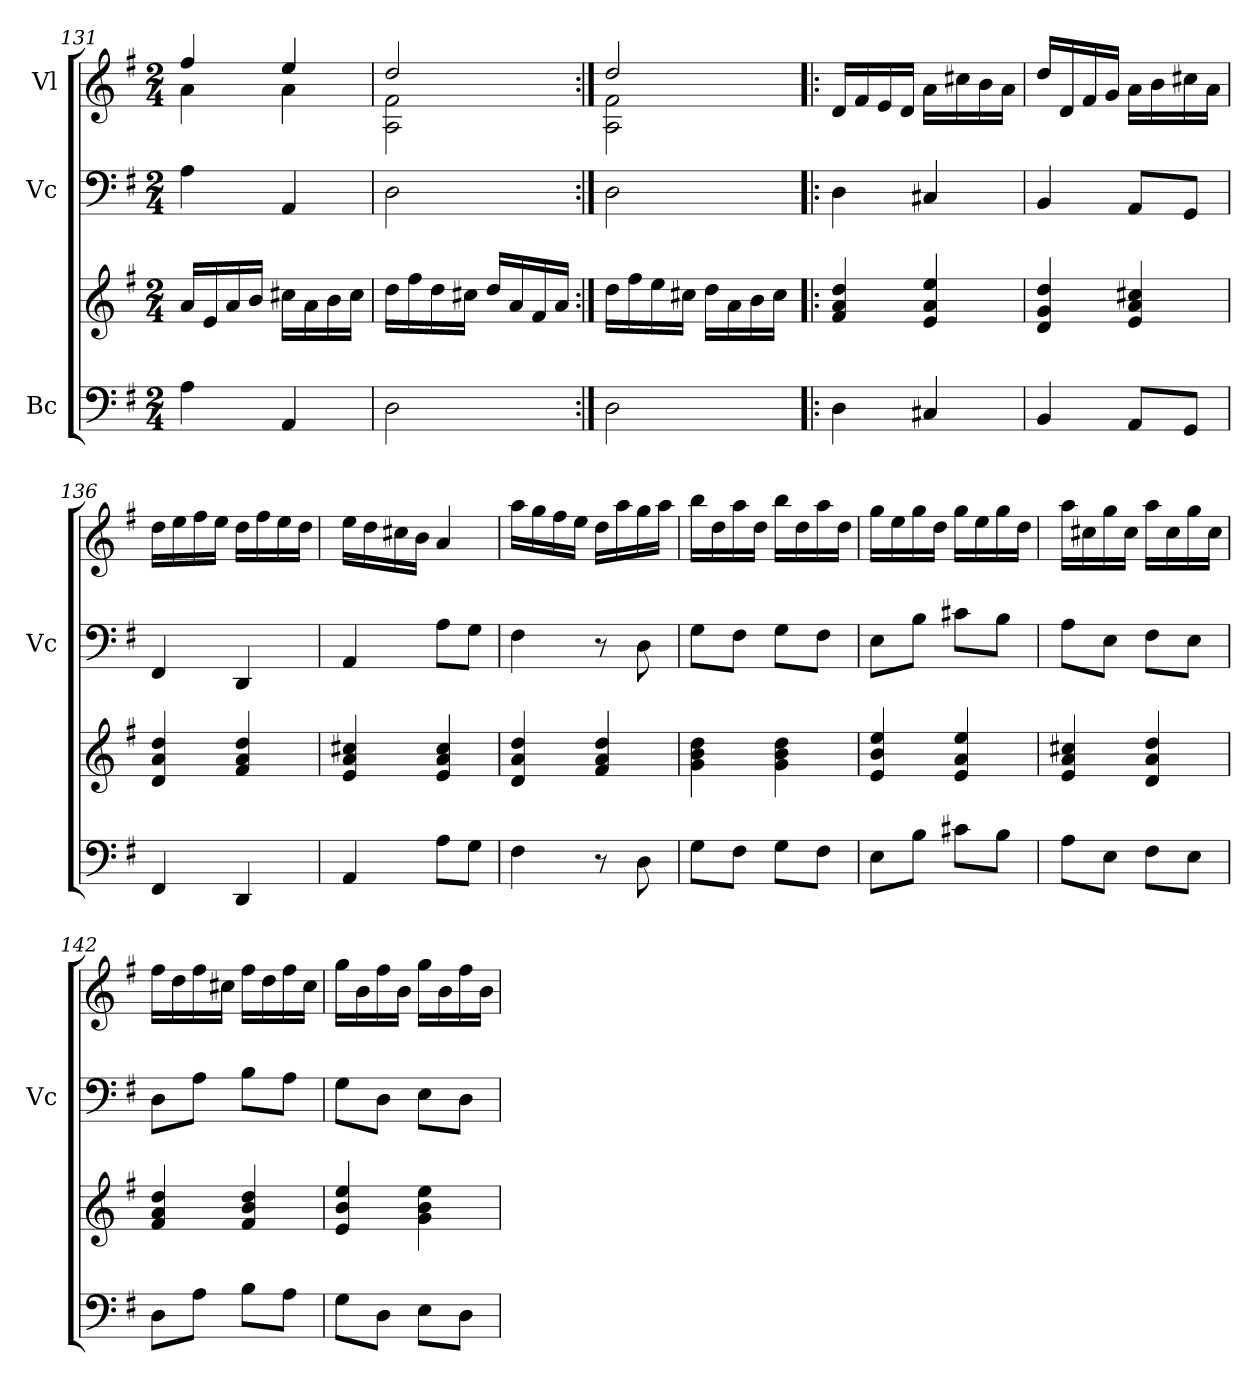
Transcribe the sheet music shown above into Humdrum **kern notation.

**kern	**kern	**kern	**kern
*part3	*part3	*part2	*part1
*staff4	*staff3	*staff2	*staff1
*I"Bc	*	*I"Vc	*I"Vl
*	*	*I'Vc	*
*clefF4	*clefG2	*clefF4	*clefG2
*k[f#]	*k[f#]	*k[f#]	*k[f#]
*M2/4	*M2/4	*M2/4	*M2/4
=131	=131	=131	=131
*	*	*	*^
4A\	16a/LL	4A\	4ff#/	4a\
.	16e/	.	.	.
.	16a/	.	.	.
.	16b/JJ	.	.	.
4AA/	16cc#X\LL	4AA/	4ee/	4a\
.	16a\	.	.	.
.	16b\	.	.	.
.	16cc#\JJ	.	.	.
=132	=132	=132	=132	=132
2D\	16dd\LL	2D\	2dd/	2A\ 2f#\
.	16ff#\	.	.	.
.	16dd\	.	.	.
.	16cc#X\JJ	.	.	.
.	16dd/LL	.	.	.
.	16a/	.	.	.
.	16f#/	.	.	.
.	16a/JJ	.	.	.
=133:|!	=133:|!	=133:|!	=133:|!	=133:|!
2D\	16dd\LL	2D\	2dd/	2A\ 2f#\
.	16ff#\	.	.	.
.	16ee\	.	.	.
.	16cc#X\JJ	.	.	.
.	16dd\LL	.	.	.
.	16a\	.	.	.
.	16b\	.	.	.
.	16cc#\JJ	.	.	.
*	*	*	*v	*v
!!LO:LB:g=z
=134!|:	=134!|:	=134!|:	=134!|:
4D\	4f#/ 4a/ 4dd/	4D\	16d/LL
.	.	.	16f#/
.	.	.	16e/
.	.	.	16d/JJ
4C#X/	4e/ 4a/ 4ee/	4C#X/	16a\LL
.	.	.	16cc#X\
.	.	.	16b\
.	.	.	16a\JJ
=135	=135	=135	=135
4BB/	4d/ 4g/ 4dd/	4BB/	16dd/LL
.	.	.	16d/
.	.	.	16f#/
.	.	.	16g/JJ
8AA/L	4e/ 4a/ 4cc#X/	8AA/L	16a\LL
.	.	.	16b\
8GG/J	.	8GG/J	16cc#X\
.	.	.	16a\JJ
=136	=136	=136	=136
4FF#/	4d/ 4a/ 4dd/	4FF#/	16dd\LL
.	.	.	16ee\
.	.	.	16ff#\
.	.	.	16ee\JJ
4DD/	4f#/ 4a/ 4dd/	4DD/	16dd\LL
.	.	.	16ff#\
.	.	.	16ee\
.	.	.	16dd\JJ
=137	=137	=137	=137
4AA/	4e/ 4a/ 4cc#X/	4AA/	16ee\LL
.	.	.	16dd\
.	.	.	16cc#X\
.	.	.	16b\JJ
8A\L	4e/ 4a/ 4cc#/	8A\L	4a/
8G\J	.	8G\J	.
=138	=138	=138	=138
4F#\	4d/ 4a/ 4dd/	4F#\	16aa\LL
.	.	.	16gg\
.	.	.	16ff#\
.	.	.	16ee\JJ
8r	4f#/ 4a/ 4dd/	8r	16dd\LL
.	.	.	16aa\
8D\	.	8D\	16gg\
.	.	.	16aa\JJ
=139	=139	=139	=139
8G\L	4g\ 4b\ 4dd\	8G\L	16bb\LL
.	.	.	16dd\
8F#\J	.	8F#\J	16aa\
.	.	.	16dd\JJ
8G\L	4g\ 4b\ 4dd\	8G\L	16bb\LL
.	.	.	16dd\
8F#\J	.	8F#\J	16aa\
.	.	.	16dd\JJ
=140	=140	=140	=140
8E\L	4e/ 4b/ 4ee/	8E\L	16gg\LL
.	.	.	16ee\
8B\J	.	8B\J	16gg\
.	.	.	16dd\JJ
8c#X\L	4e/ 4a/ 4ee/	8c#X\L	16gg\LL
.	.	.	16ee\
8B\J	.	8B\J	16gg\
.	.	.	16dd\JJ
!!LO:PB:g=z
=141	=141	=141	=141
8A\L	4e/ 4a/ 4cc#X/	8A\L	16aa\LL
.	.	.	16cc#X\
8E\J	.	8E\J	16gg\
.	.	.	16cc#\JJ
8F#\L	4d/ 4a/ 4dd/	8F#\L	16aa\LL
.	.	.	16cc#\
8E\J	.	8E\J	16gg\
.	.	.	16cc#\JJ
=142	=142	=142	=142
8D\L	4f#/ 4a/ 4dd/	8D\L	16ff#\LL
.	.	.	16dd\
8A\J	.	8A\J	16ff#\
.	.	.	16cc#X\JJ
8B\L	4f#/ 4b/ 4dd/	8B\L	16ff#\LL
.	.	.	16dd\
8A\J	.	8A\J	16ff#\
.	.	.	16cc#\JJ
=143	=143	=143	=143
8G\L	4e/ 4b/ 4ee/	8G\L	16gg\LL
.	.	.	16b\
8D\J	.	8D\J	16ff#\
.	.	.	16b\JJ
8E\L	4g\ 4b\ 4ee\	8E\L	16gg\LL
.	.	.	16b\
8D\J	.	8D\J	16ff#\
.	.	.	16b\JJ
=	=	=	=
*-	*-	*-	*-
